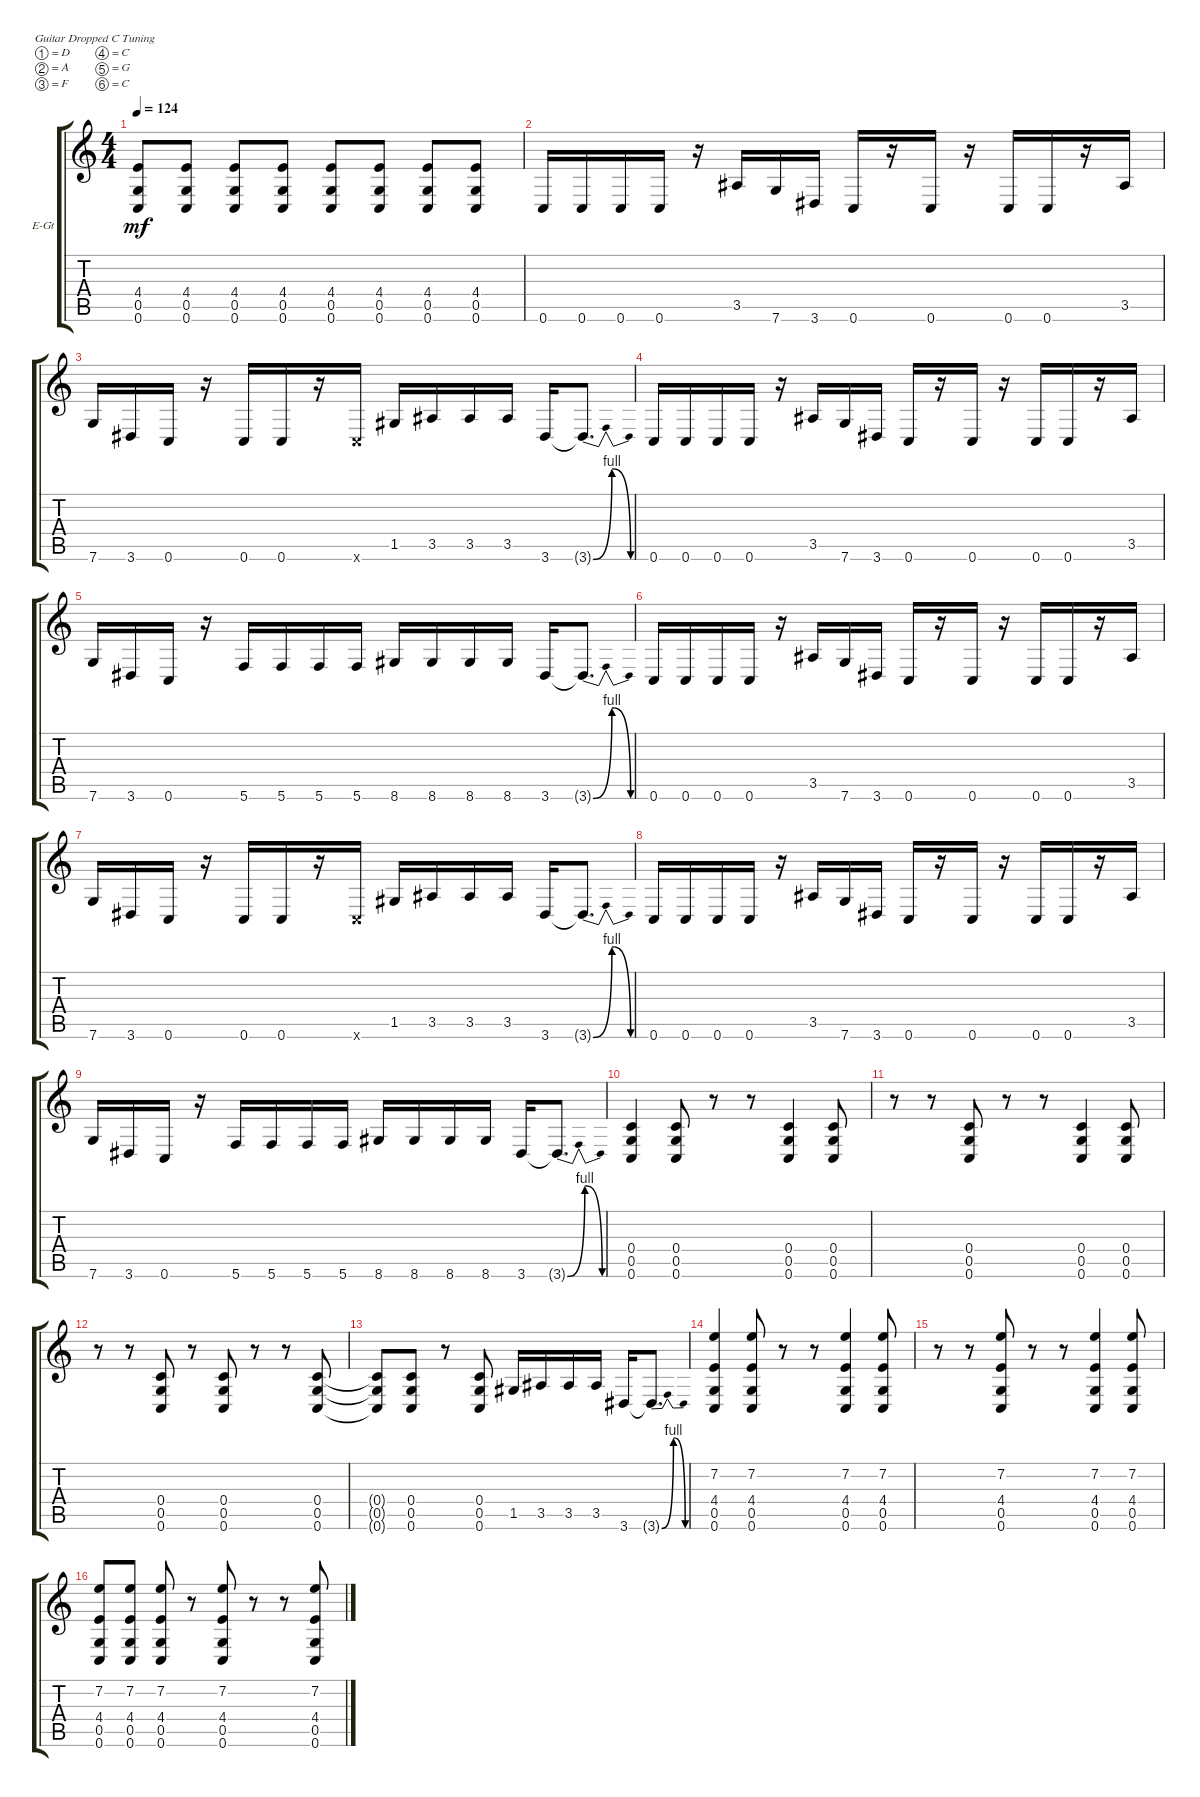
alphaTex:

\defaultSystemsLayout 4
\bracketExtendMode groupsimilarinstruments
\firstSystemTrackNameOrientation horizontal
\otherSystemsTrackNameOrientation horizontal
\track ("Guitar Right" "E-Gt") {instrument distortionguitar}
\staff {score tabs}
\tuning (D4 A3 F3 C3 G2 C2)
\ts (4 4)
\tempo 124
\clef g2
\ks c
(0.6 0.5 4.4).8{dy mf} (0.6 0.5 4.4).8 (0.6 0.5 4.4).8 (0.6 0.5 4.4).8 (0.6 0.5 4.4).8 (0.6 0.5 4.4).8 (0.6 0.5 4.4).8 (0.6 0.5 4.4).8 |
0.6.16 0.6.16 0.6.16 0.6.16 r.16 3.5.16 7.6.16 3.6.16 0.6.16 r.16 0.6.16 r.16 0.6.16 0.6.16 r.16 3.5.16 |
7.6.16 3.6.16 0.6.16 r.16 0.6.16 0.6.16 r.16 0.6{x}.16 1.5.16 3.5.16 3.5.16 3.5.16 3.6.16 3.6{be (bendrelease 0 0 10.2 4 20.4 4 30.599999999999998 0) t}.8{d} |
0.6.16 0.6.16 0.6.16 0.6.16 r.16 3.5.16 7.6.16 3.6.16 0.6.16 r.16 0.6.16 r.16 0.6.16 0.6.16 r.16 3.5.16 |
7.6.16 3.6.16 0.6.16 r.16 5.6.16 5.6.16 5.6.16 5.6.16 8.6.16 8.6.16 8.6.16 8.6.16 3.6.16 3.6{be (bendrelease 0 0 10.2 4 20.4 4 30.599999999999998 0) t}.8{d} |
0.6.16 0.6.16 0.6.16 0.6.16 r.16 3.5.16 7.6.16 3.6.16 0.6.16 r.16 0.6.16 r.16 0.6.16 0.6.16 r.16 3.5.16 |
7.6.16 3.6.16 0.6.16 r.16 0.6.16 0.6.16 r.16 0.6{x}.16 1.5.16 3.5.16 3.5.16 3.5.16 3.6.16 3.6{be (bendrelease 0 0 10.2 4 20.4 4 30.599999999999998 0) t}.8{d} |
0.6.16 0.6.16 0.6.16 0.6.16 r.16 3.5.16 7.6.16 3.6.16 0.6.16 r.16 0.6.16 r.16 0.6.16 0.6.16 r.16 3.5.16 |
7.6.16 3.6.16 0.6.16 r.16 5.6.16 5.6.16 5.6.16 5.6.16 8.6.16 8.6.16 8.6.16 8.6.16 3.6.16 3.6{be (bendrelease 0 0 10.2 4 20.4 4 30.599999999999998 0) t}.8{d} |
(0.6 0.5 0.4).4 (0.6 0.5 0.4).8 r.8 r.8 (0.6 0.5 0.4).4 (0.6 0.5 0.4).8 |
r.8 r.8 (0.6 0.5 0.4).8 r.8 r.8 (0.6 0.5 0.4).4 (0.6 0.5 0.4).8 |
r.8 r.8 (0.6 0.5 0.4).8 r.8 (0.6 0.5 0.4).8 r.8 r.8 (0.6 0.5 0.4).8 |
(0.6{t} 0.5{t} 0.4{t}).8 (0.6 0.5 0.4).8 r.8 (0.6 0.5 0.4).8 1.5.16 3.5.16 3.5.16 3.5.16 3.6.16 3.6{be (bendrelease 0 0 10.2 4 20.4 4 30.599999999999998 0) t}.8{d} |
(0.6 0.5 4.4 7.2).4 (0.6 0.5 4.4 7.2).8 r.8 r.8 (0.6 0.5 4.4 7.2).4 (0.6 0.5 4.4 7.2).8 |
r.8 r.8 (0.6 0.5 4.4 7.2).8 r.8 r.8 (0.6 0.5 4.4 7.2).4 (0.6 0.5 4.4 7.2).8 |
(0.6 0.5 4.4 7.2).8 (4.4 0.6 0.5 7.2).8 (0.6 0.5 4.4 7.2).8 r.8 (0.6 0.5 4.4 7.2).8 r.8 r.8 (0.6 0.5 4.4 7.2).8
